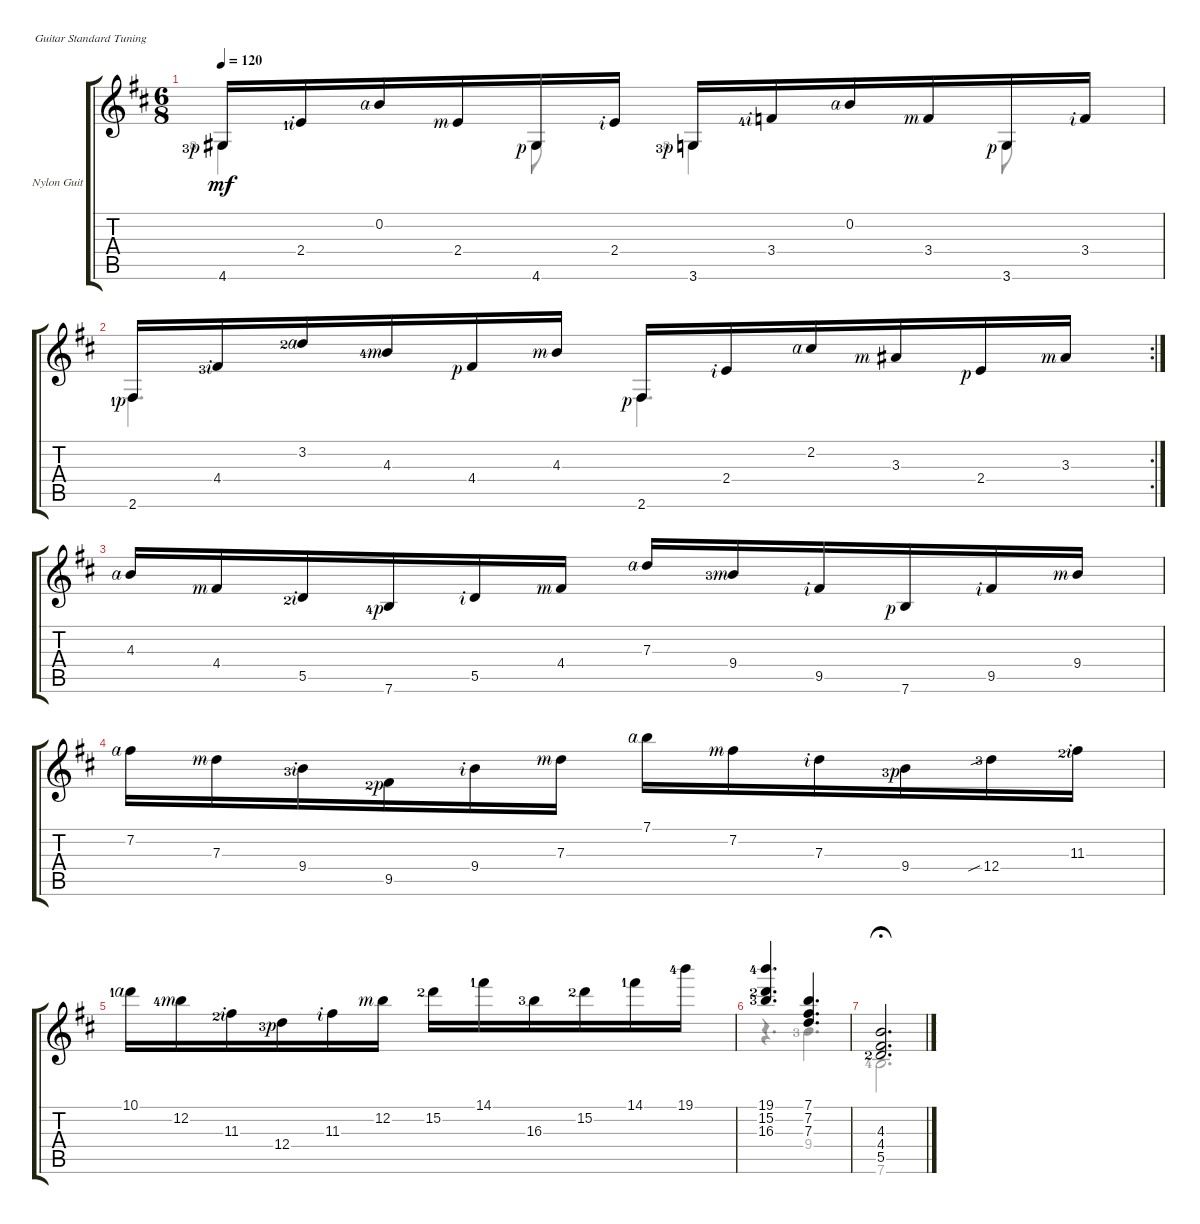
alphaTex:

\defaultSystemsLayout 4
\bracketExtendMode groupsimilarinstruments
\firstSystemTrackNameOrientation horizontal
\otherSystemsTrackNameOrientation horizontal
\track ("Nylon Guitar" "Nylon Guit") {instrument acousticguitarsteel}
\staff {score tabs}
\tuning (E4 B3 G3 D3 A2 E2)
\voice
\ts (6 8)
\tempo 120
\clef g2
\ks d
4.6{lf 4 rf 1}.16{dy mf} 2.4{lf 2 rf 2}.16 0.2{rf 4}.16 2.4{rf 3}.16 4.6{rf 1}.16 2.4{rf 2}.16 3.6{lf 4 rf 1}.16 3.4{lf 5 rf 2}.16 0.2{rf 4}.16 3.4{rf 3}.16 3.6{rf 1}.16 3.4{rf 2}.16 |
\rc 2
2.6{lf 2 rf 1}.16 4.4{lf 4 rf 2}.16 3.2{lf 3 rf 4}.16 4.3{lf 5 rf 3}.16 4.4{rf 1}.16 4.3{rf 3}.16 2.6{rf 1}.16 2.4{rf 2}.16 2.2{rf 4}.16 3.3{rf 3}.16 2.4{rf 1}.16 3.3{rf 3}.16 |
4.3{rf 4}.16 4.4{rf 3}.16 5.5{lf 3 rf 2}.16 7.6{lf 5 rf 1}.16 5.5{rf 2}.16 4.4{rf 3}.16 7.3{rf 4}.16 9.4{lf 4 rf 3}.16 9.5{rf 2}.16 7.6{rf 1}.16 9.5{rf 2}.16 9.4{rf 3}.16 |
7.2{rf 4}.16 7.3{rf 3}.16 9.4{lf 4 rf 2}.16 9.5{lf 3 rf 1}.16 9.4{rf 2}.16 7.3{rf 3}.16 7.1{rf 4}.16 7.2{rf 3}.16 7.3{rf 2}.16 9.4{lf 4 rf 1}.16 12.4{sib lf 4}.16 11.3{lf 3 rf 2}.16 |
10.1{lf 2 rf 4}.16 12.2{lf 5 rf 3}.16 11.3{lf 3 rf 2}.16 12.4{lf 4 rf 1}.16 11.3{rf 2}.16 12.2{rf 3}.16 15.2{lf 3}.16 14.1{lf 2}.16 16.3{lf 4}.16 15.2{lf 3}.16 14.1{lf 2}.16 19.1{lf 5}.16 |
(19.1{lf 5} 15.2{lf 3} 16.3{lf 4}).4{d} (7.3 7.2 7.1).4{d} |
(4.3 4.4 5.5{lf 3}).2{d fermata (medium 0)}
\voice
\clef g2
\ottava regular
\simile none
\ks d
4.6{lf 4}.4{dy mf} 4.6.8 3.6{lf 4}.4 3.6.8 |
2.6.4{d} 2.6.4{d} |
|
|
|
r.4{d} 9.4{lf 4}.4{d} |
7.6{lf 5}.2{d fermata (medium 0)}
